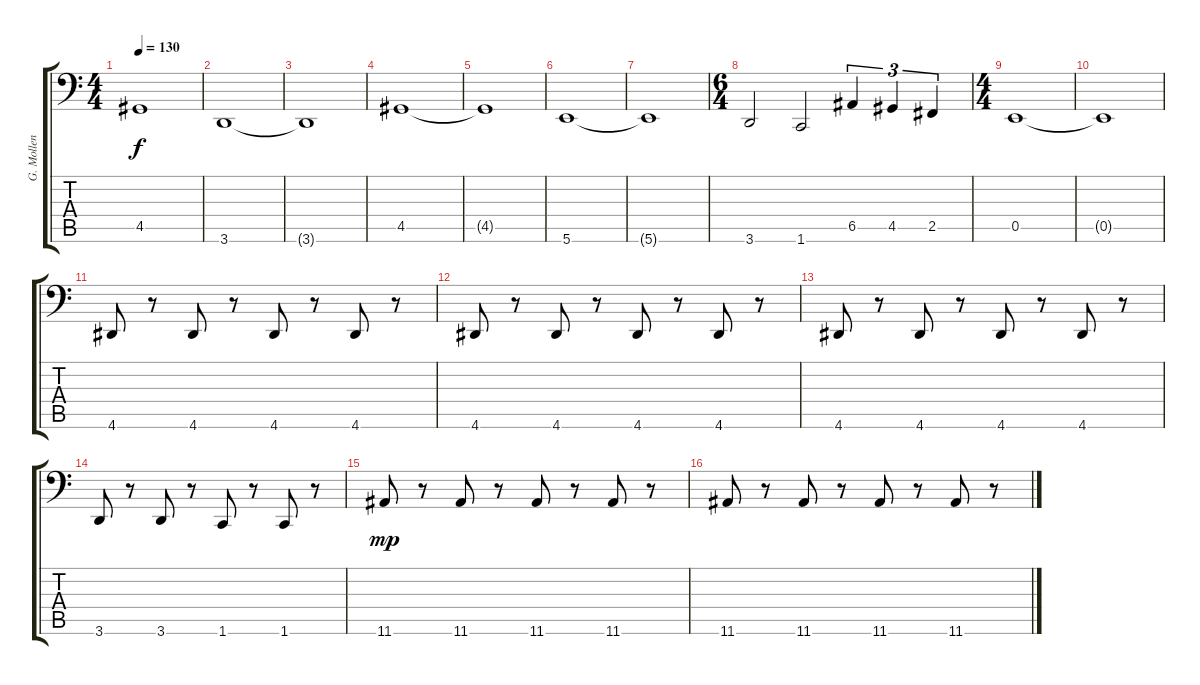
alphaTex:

\track ("G. Mollen - Bass" "G. Mollen ") {instrument electricbassfinger}
\staff {score tabs}
\tuning (C3 G2 D2 A1 E1 B0) {hide}
\ts (4 4)
\tempo 130
\clef f4
\ks c
4.5{t}.1{dy f} |
3.6.1 |
3.6{t}.1 |
4.5.1 |
4.5{t}.1 |
5.6.1 |
5.6{t}.1 |
\ts (6 4)
3.6.2 1.6.2 6.5.4{tu (3 2)} 4.5.4{tu (3 2)} 2.5.4{tu (3 2)} |
\ts (4 4)
0.5.1 |
0.5{t}.1 |
4.6.8 r.8 4.6.8 r.8 4.6.8 r.8 4.6.8 r.8 |
4.6.8 r.8 4.6.8 r.8 4.6.8 r.8 4.6.8 r.8 |
4.6.8 r.8 4.6.8 r.8 4.6.8 r.8 4.6.8 r.8 |
3.6.8 r.8 3.6.8 r.8 1.6.8 r.8 1.6.8 r.8 |
11.6.8{dy mp} r.8 11.6.8 r.8 11.6.8 r.8 11.6.8 r.8 |
11.6.8 r.8 11.6.8 r.8 11.6.8 r.8 11.6.8 r.8
